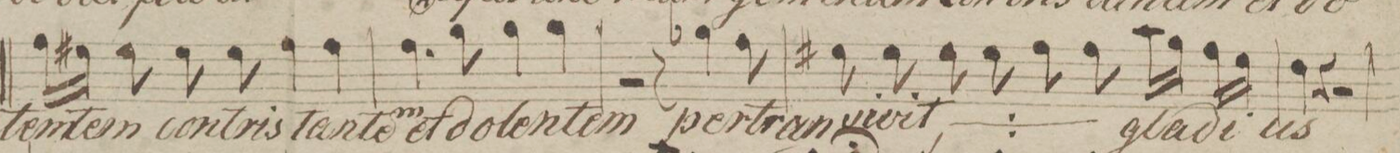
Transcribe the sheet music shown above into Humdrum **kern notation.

**kern	**text	**dynam
*I"Alt.	*	*
*clefC3	*	*
*k[b-]	*	*
*met(c)	*	*
*M4/4	*	*
16g\LL	-len-	.
16f#X\JJ	.	.
8f#\	-tem	.
8f#\	con-	.
8f#\	-tris-	.
4g\	-tan-	.
4g\	-tem	.
=39	=39	=39
4.g\	et	.
8a\	do-	.
4a\	-len-	.
4a\	-tem	.
=40	=40	=40
2r	.	.
8r	.	.
4a-X\	per-	.
8g\	-tran-	.
=41	=41	=41
8f#X\	-si-	.
8f#\	-vit	.
*	*ij	*
8f#\	per-	.
8f#\	-tran-	.
8g\	-si-	.
8g\	-vit	.
*	*Xij	*
16b-\LL	gla-	.
16a\JJ	.	.
16g\LL	-di-	.
16f#\JJ	.	.
=42	=42	=42
4e\	-us	.
4r	.	.
2r	.	.
=43	=43	=43
*-	*-	*-
